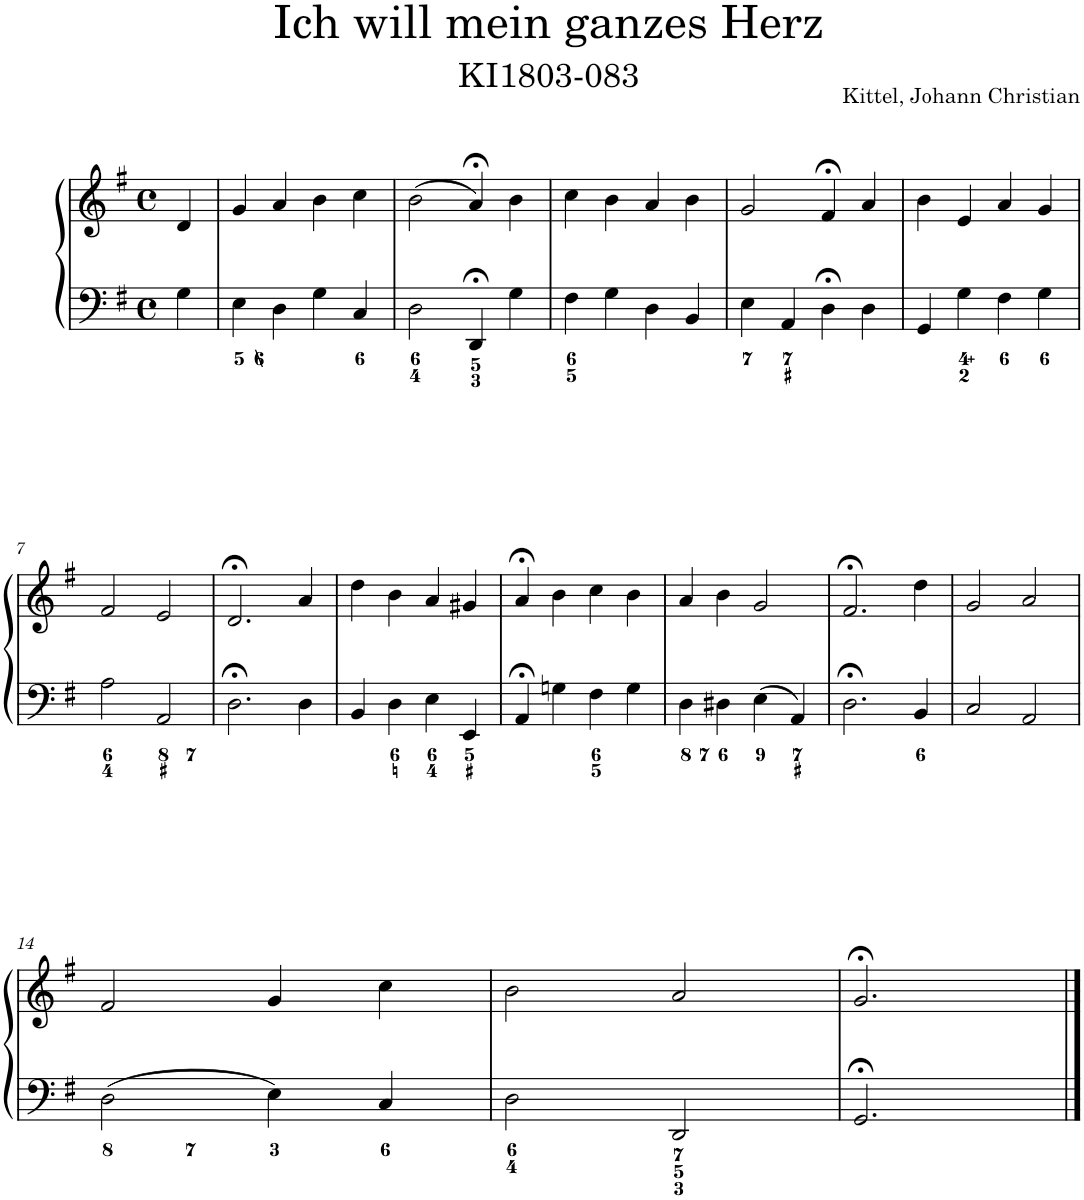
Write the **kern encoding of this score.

**kern	**kern
*part1	*part1
*staff2	*staff1
*I"Piano	*
*I'Pno.	*
*clefF4	*clefG2
*k[f#]	*k[f#]
*M4/4	*M4/4
*met(c)	*met(c)
=1	=1
4G\	4d/
=2	=2
4E\	4g/
4D\	4a/
4G\	4b\
4C/	4cc\
=3	=3
2D\	(2b\
4DD;</	4a;</)
4G\	4b\
=4	=4
4F#\	4cc\
4G\	4b\
4D\	4a/
4BB/	4b\
=5	=5
4E\	2g/
4AA/	.
4D;<\	4f#;</
4D\	4a/
=6	=6
4GG/	4b\
4G\	4e/
4F#\	4a/
4G\	4g/
!!LO:LB:g=z
=7	=7
2A\	2f#/
2AA/	2e/
=8	=8
2.D;<\	2.d;</
4D\	4a/
=9	=9
4BB/	4dd\
4D\	4b\
4E\	4a/
4EE/	4g#X/
=10	=10
4AA;</	4a;</
4Gn\	4b\
4F#\	4cc\
4G\	4b\
=11	=11
4D\	4a/
4D#X\	4b\
4E\	2g/
4AA/	.
=12	=12
2.D;<\	2.f#;</
4BB/	4dd\
=13	=13
2C/	2g/
2AA/	2a/
!!LO:LB:g=z
=14	=14
2D\	2f#/
4E\	4g/
4C/	4cc\
=15	=15
2D\	2b\
2DD/	2a/
=16	=16
2.GG;</	2.g;</
==	==
*-	*-
